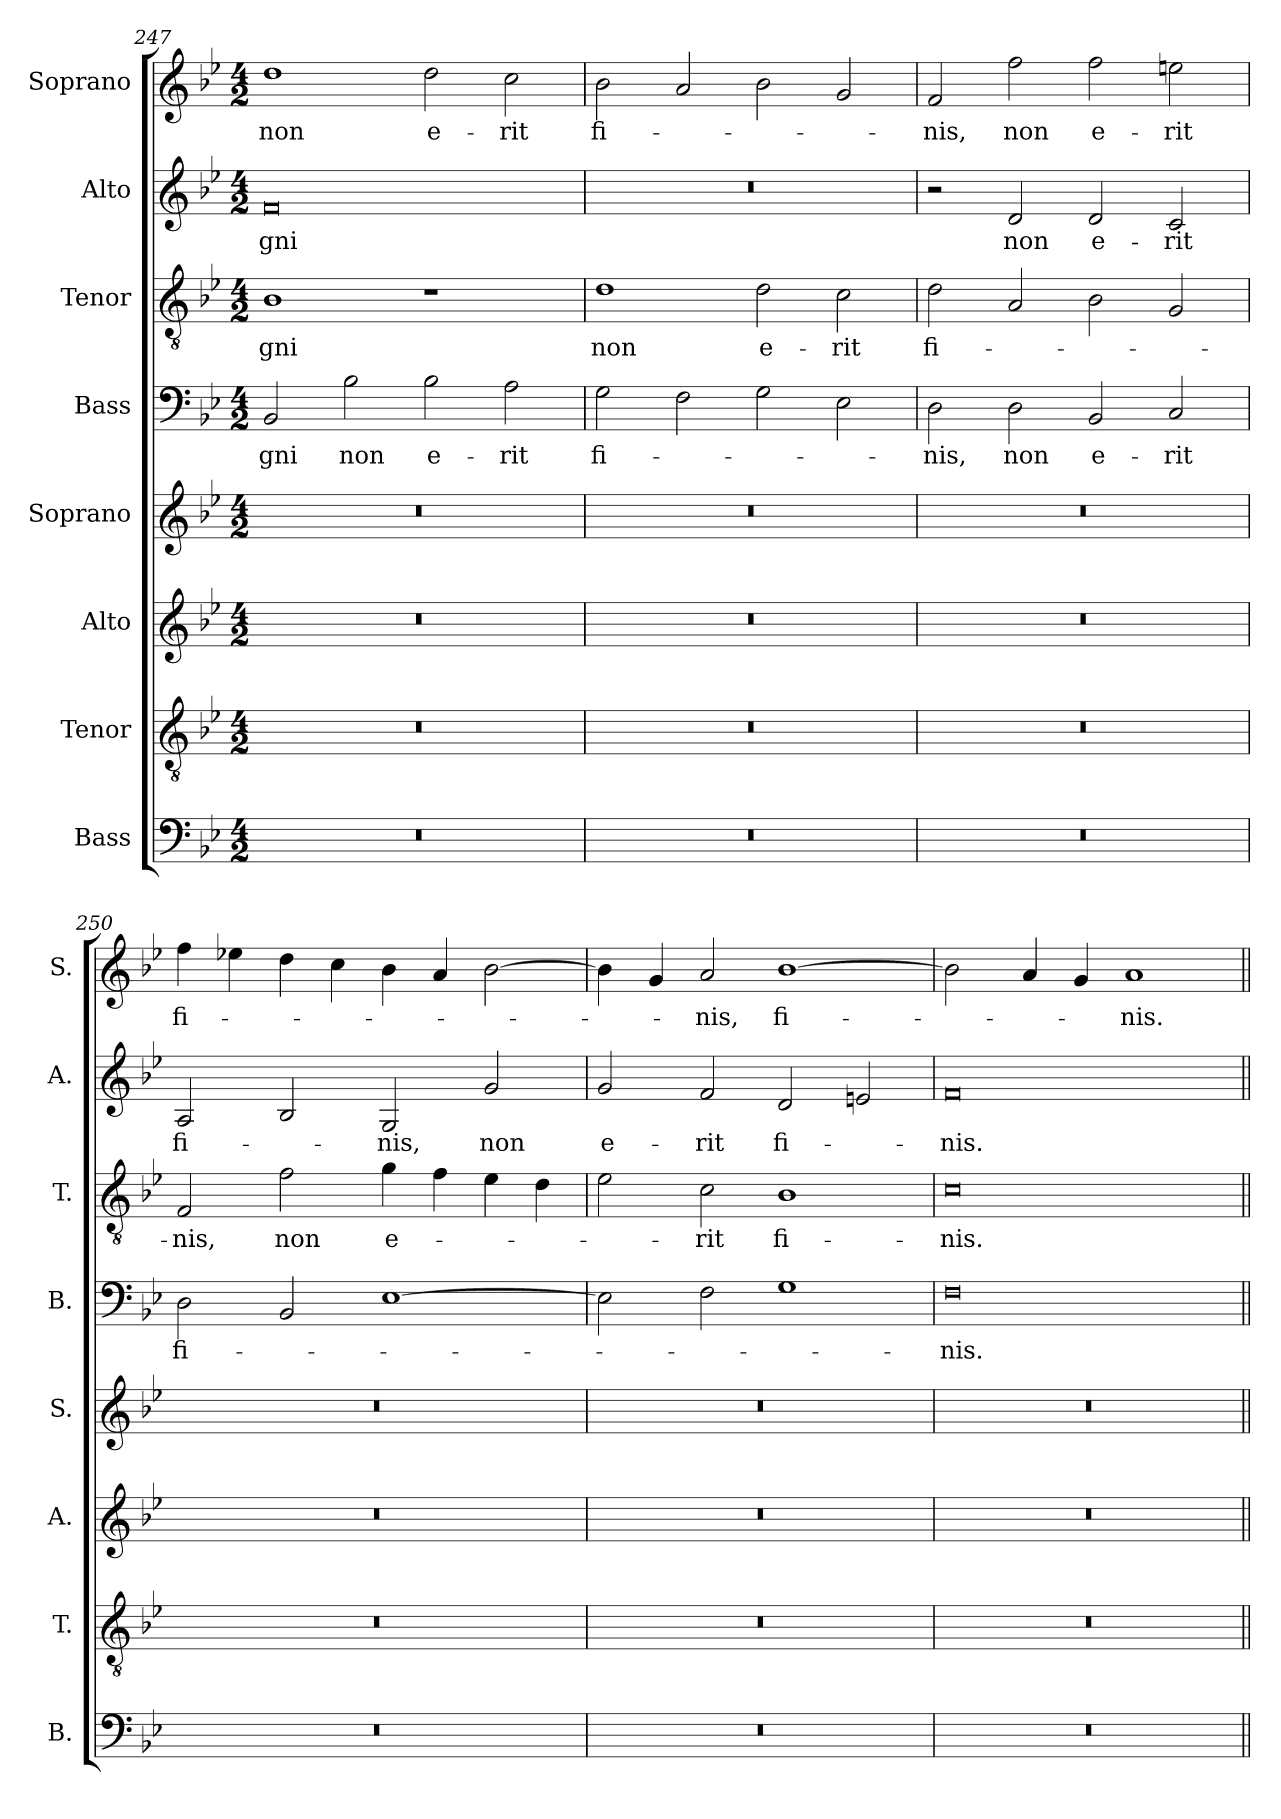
**kern	**kern	**kern	**kern	**kern	**text	**kern	**text	**kern	**text	**kern	**text
*part8	*part7	*part6	*part5	*part4	*part4	*part3	*part3	*part2	*part2	*part1	*part1
*staff8	*staff7	*staff6	*staff5	*staff4	*staff4	*staff3	*staff3	*staff2	*staff2	*staff1	*staff1
*I"Bass	*I"Tenor	*I"Alto	*I"Soprano	*I"Bass	*	*I"Tenor	*	*I"Alto	*	*I"Soprano	*
*I'B.	*I'T.	*I'A.	*I'S.	*I'B.	*	*I'T.	*	*I'A.	*	*I'S.	*
!!LO:LB:g=z
*clefF4	*clefGv2	*clefG2	*clefG2	*clefF4	*	*clefGv2	*	*clefG2	*	*clefG2	*
*	*ITrd7c12	*	*	*	*	*ITrd7c12	*	*	*	*	*
*k[b-e-]	*k[b-e-]	*k[b-e-]	*k[b-e-]	*k[b-e-]	*	*k[b-e-]	*	*k[b-e-]	*	*k[b-e-]	*
*B-:	*B-:	*B-:	*B-:	*B-:	*	*B-:	*	*B-:	*	*B-:	*
*M4/2	*M4/2	*M4/2	*M4/2	*M4/2	*	*M4/2	*	*M4/2	*	*M4/2	*
=247	=247	=247	=247	=247	=247	=247	=247	=247	=247	=247	=247
!LO:N:vis=1	!LO:N:vis=1	!LO:N:vis=1	!LO:N:vis=1	!	!	!	!	!	!	!	!
!	!	!	!	!	!LO:LY:b:color=#000000	!	!	!	!	!	!
!	!	!	!	!	!	!	!LO:LY:b:color=#000000	!	!	!	!
!	!	!	!	!	!	!	!	!	!LO:LY:b:color=#000000	!	!
!	!	!	!	!	!	!	!	!	!	!	!LO:LY:b:color=#000000
0r	0r	0r	0r	2BB-i/	-gni	1BB-i	-gni	0fi	-gni	1ddi	non
!	!	!	!	!	!LO:LY:b:color=#000000	!	!	!	!	!	!
.	.	.	.	2B-i\	non	.	.	.	.	.	.
!	!	!	!	!	!LO:LY:b:color=#000000	!	!	!	!	!	!
!	!	!	!	!	!	!	!	!	!	!	!LO:LY:b:color=#000000
.	.	.	.	2B-i\	e-	1r	.	.	.	2ddi\	e-
!	!	!	!	!	!LO:LY:b:color=#000000	!	!	!	!	!	!
!	!	!	!	!	!	!	!	!	!	!	!LO:LY:b:color=#000000
.	.	.	.	2Ai\	-rit	.	.	.	.	2cci\	-rit
=248	=248	=248	=248	=248	=248	=248	=248	=248	=248	=248	=248
!LO:N:vis=1	!LO:N:vis=1	!LO:N:vis=1	!LO:N:vis=1	!	!	!	!	!	!	!	!
!	!	!	!	!	!LO:LY:b:color=#000000	!	!	!	!	!	!
!	!	!	!	!	!	!	!LO:LY:b:color=#000000	!LO:N:vis=1	!	!	!
!	!	!	!	!	!	!	!	!	!	!	!LO:LY:b:color=#000000
0r	0r	0r	0r	2Gi\	fi-	1Di	non	0r	.	2b-i\	fi-
.	.	.	.	2Fi\	.	.	.	.	.	2ai/	.
!	!	!	!	!	!	!	!LO:LY:b:color=#000000	!	!	!	!
.	.	.	.	2Gi\	.	2Di\	e-	.	.	2b-i\	.
!	!	!	!	!	!	!	!LO:LY:b:color=#000000	!	!	!	!
.	.	.	.	2E-i\	.	2Ci\	-rit	.	.	2gi/	.
=249	=249	=249	=249	=249	=249	=249	=249	=249	=249	=249	=249
!LO:N:vis=1	!LO:N:vis=1	!LO:N:vis=1	!LO:N:vis=1	!	!	!	!	!	!	!	!
!	!	!	!	!	!LO:LY:b:color=#000000	!	!	!	!	!	!
!	!	!	!	!	!	!	!LO:LY:b:color=#000000	!	!	!	!
!	!	!	!	!	!	!	!	!	!	!	!LO:LY:b:color=#000000
0r	0r	0r	0r	2Di\	-nis,	2Di\	fi-	2r	.	2fi/	-nis,
!	!	!	!	!	!LO:LY:b:color=#000000	!	!	!	!	!	!
!	!	!	!	!	!	!	!	!	!LO:LY:b:color=#000000	!	!
!	!	!	!	!	!	!	!	!	!	!	!LO:LY:b:color=#000000
.	.	.	.	2Di\	non	2AAi/	.	2di/	non	2ffi\	non
!	!	!	!	!	!LO:LY:b:color=#000000	!	!	!	!	!	!
!	!	!	!	!	!	!	!	!	!LO:LY:b:color=#000000	!	!
!	!	!	!	!	!	!	!	!	!	!	!LO:LY:b:color=#000000
.	.	.	.	2BB-i/	e-	2BB-i\	.	2di/	e-	2ffi\	e-
!	!	!	!	!	!LO:LY:b:color=#000000	!	!	!	!	!	!
!	!	!	!	!	!	!	!	!	!LO:LY:b:color=#000000	!	!
!	!	!	!	!	!	!	!	!	!	!	!LO:LY:b:color=#000000
.	.	.	.	2Ci/	-rit	2GGi/	.	2ci/	-rit	2eeni\	-rit
=250	=250	=250	=250	=250	=250	=250	=250	=250	=250	=250	=250
!LO:N:vis=1	!LO:N:vis=1	!LO:N:vis=1	!LO:N:vis=1	!	!	!	!	!	!	!	!
!	!	!	!	!	!LO:LY:b:color=#000000	!	!	!	!	!	!
!	!	!	!	!	!	!	!LO:LY:b:color=#000000	!	!	!	!
!	!	!	!	!	!	!	!	!	!LO:LY:b:color=#000000	!	!
!	!	!	!	!	!	!	!	!	!	!	!LO:LY:b:color=#000000
0r	0r	0r	0r	2Di\	fi-	2FFi/	-nis,	2Ai/	fi-	4ffi\	fi-
.	.	.	.	.	.	.	.	.	.	4ee-Xi\	.
!	!	!	!	!	!	!	!LO:LY:b:color=#000000	!	!	!	!
.	.	.	.	2BB-i/	.	2Fi\	non	2B-i/	.	4ddi\	.
.	.	.	.	.	.	.	.	.	.	4cci\	.
!	!	!	!	!	!	!	!LO:LY:b:color=#000000	!	!	!	!
!	!	!	!	!	!	!	!	!	!LO:LY:b:color=#000000	!	!
.	.	.	.	[1E-i	.	4Gi\	e-	2Gi/	-nis,	4b-i\	.
.	.	.	.	.	.	4Fi\	.	.	.	4ai/	.
!	!	!	!	!	!	!	!	!	!LO:LY:b:color=#000000	!	!
.	.	.	.	.	.	4E-i\	.	2gi/	non	[2b-i\	.
.	.	.	.	.	.	4Di\	.	.	.	.	.
=251	=251	=251	=251	=251	=251	=251	=251	=251	=251	=251	=251
!LO:N:vis=1	!LO:N:vis=1	!LO:N:vis=1	!LO:N:vis=1	!	!	!	!	!	!	!	!
!	!	!	!	!	!	!	!	!	!LO:LY:b:color=#000000	!	!
0r	0r	0r	0r	2E-i\]	.	2E-i\	.	2gi/	e-	4b-i\]	.
.	.	.	.	.	.	.	.	.	.	4gi/	.
!	!	!	!	!	!	!	!LO:LY:b:color=#000000	!	!	!	!
!	!	!	!	!	!	!	!	!	!LO:LY:b:color=#000000	!	!
!	!	!	!	!	!	!	!	!	!	!	!LO:LY:b:color=#000000
.	.	.	.	2Fi\	.	2Ci\	-rit	2fi/	-rit	2ai/	-nis,
!	!	!	!	!	!	!	!LO:LY:b:color=#000000	!	!	!	!
!	!	!	!	!	!	!	!	!	!LO:LY:b:color=#000000	!	!
!	!	!	!	!	!	!	!	!	!	!	!LO:LY:b:color=#000000
.	.	.	.	1Gi	.	1BB-i	fi-	2di/	fi-	[1b-i	fi-
.	.	.	.	.	.	.	.	2eni/	.	.	.
=252	=252	=252	=252	=252	=252	=252	=252	=252	=252	=252	=252
!LO:N:vis=1	!LO:N:vis=1	!LO:N:vis=1	!LO:N:vis=1	!	!	!	!	!	!	!	!
!	!	!	!	!	!LO:LY:b:color=#000000	!	!	!	!	!	!
!	!	!	!	!	!	!	!LO:LY:b:color=#000000	!	!	!	!
!	!	!	!	!	!	!	!	!	!LO:LY:b:color=#000000	!	!
0r	0r	0r	0r	0Fi	-nis.	0Ci	-nis.	0fi	-nis.	2b-i\]	.
.	.	.	.	.	.	.	.	.	.	4ai/	.
.	.	.	.	.	.	.	.	.	.	4gi/	.
!	!	!	!	!	!	!	!	!	!	!	!LO:LY:b:color=#000000
.	.	.	.	.	.	.	.	.	.	1ai	-nis.
=||	=||	=||	=||	=||	=||	=||	=||	=||	=||	=||	=||
*-	*-	*-	*-	*-	*-	*-	*-	*-	*-	*-	*-
